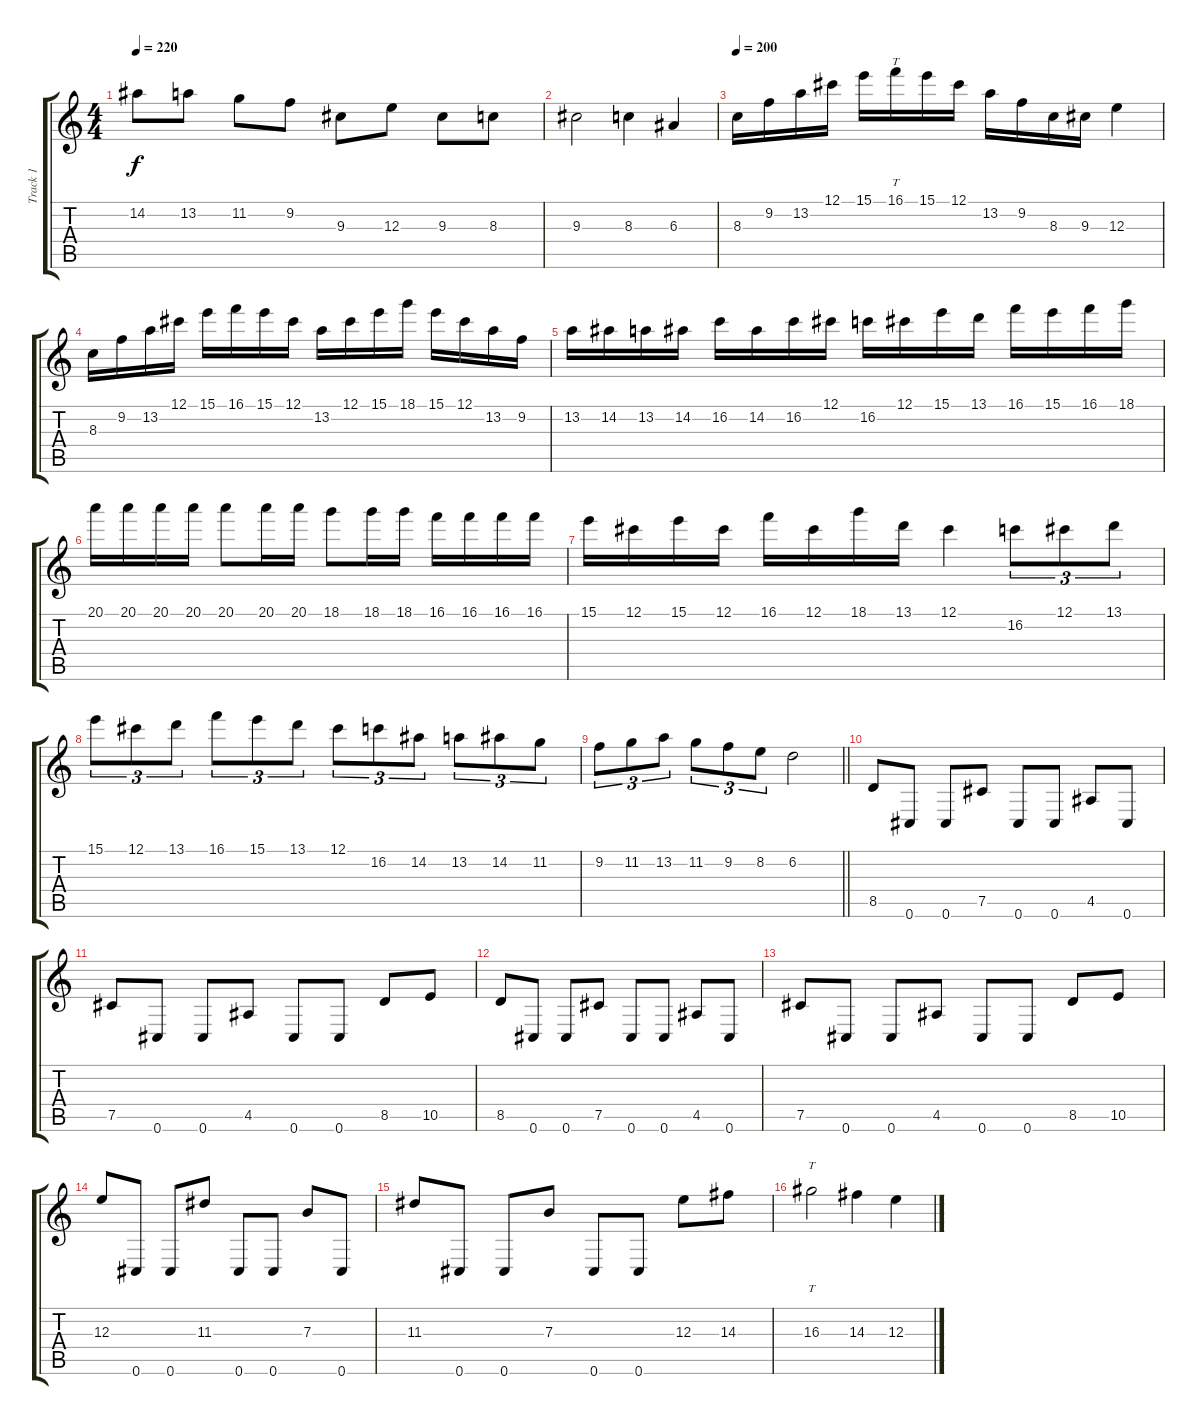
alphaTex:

\track ("Track 1" "Track 1") {instrument distortionguitar}
\staff {score tabs}
\tuning (Db4 Ab3 E3 B2 Gb2 Db2) {hide}
\ts (4 4)
\tempo 220
\clef g2
\ks c
14.2.8{dy f} 13.2.8 11.2.8 9.2.8 9.3.8 12.3.8 9.3.8 8.3.8 |
9.3.2 8.3.4 6.3.4 |
\tempo 200
8.3.16 9.2.16 13.2.16 12.1.16 15.1.16 16.1.16{tt} 15.1.16 12.1.16 13.2.16 9.2.16 8.3.16 9.3.16 12.3.4 |
8.3.16 9.2.16 13.2.16 12.1.16 15.1.16 16.1.16 15.1.16 12.1.16 13.2.16 12.1.16 15.1.16 18.1.16 15.1.16 12.1.16 13.2.16 9.2.16 |
13.2.16 14.2.16 13.2.16 14.2.16 16.2.16 14.2.16 16.2.16 12.1.16 16.2.16 12.1.16 15.1.16 13.1.16 16.1.16 15.1.16 16.1.16 18.1.16 |
20.1.16 20.1.16 20.1.16 20.1.16 20.1.8 20.1.16 20.1.16 18.1.8 18.1.16 18.1.16 16.1.16 16.1.16 16.1.16 16.1.16 |
15.1.16 12.1.16 15.1.16 12.1.16 16.1.16 12.1.16 18.1.16 13.1.16 12.1.4 16.2.8{tu (3 2)} 12.1.8{tu (3 2)} 13.1.8{tu (3 2)} |
15.1.8{tu (3 2)} 12.1.8{tu (3 2)} 13.1.8{tu (3 2)} 16.1.8{tu (3 2)} 15.1.8{tu (3 2)} 13.1.8{tu (3 2)} 12.1.8{tu (3 2)} 16.2.8{tu (3 2)} 14.2.8{tu (3 2)} 13.2.8{tu (3 2)} 14.2.8{tu (3 2)} 11.2.8{tu (3 2)} |
\barLineRight lightlight
9.2.8{tu (3 2)} 11.2.8{tu (3 2)} 13.2.8{tu (3 2)} 11.2.8{tu (3 2)} 9.2.8{tu (3 2)} 8.2.8{tu (3 2)} 6.2.2 |
8.5.8 0.6.8 0.6.8 7.5.8 0.6.8 0.6.8 4.5.8 0.6.8 |
7.5.8 0.6.8 0.6.8 4.5.8 0.6.8 0.6.8 8.5.8 10.5.8 |
8.5.8 0.6.8 0.6.8 7.5.8 0.6.8 0.6.8 4.5.8 0.6.8 |
7.5.8 0.6.8 0.6.8 4.5.8 0.6.8 0.6.8 8.5.8 10.5.8 |
12.3.8 0.6.8 0.6.8 11.3.8 0.6.8 0.6.8 7.3.8 0.6.8 |
11.3.8 0.6.8 0.6.8 7.3.8 0.6.8 0.6.8 12.3.8 14.3.8 |
16.3.2{tt} 14.3.4 12.3.4
